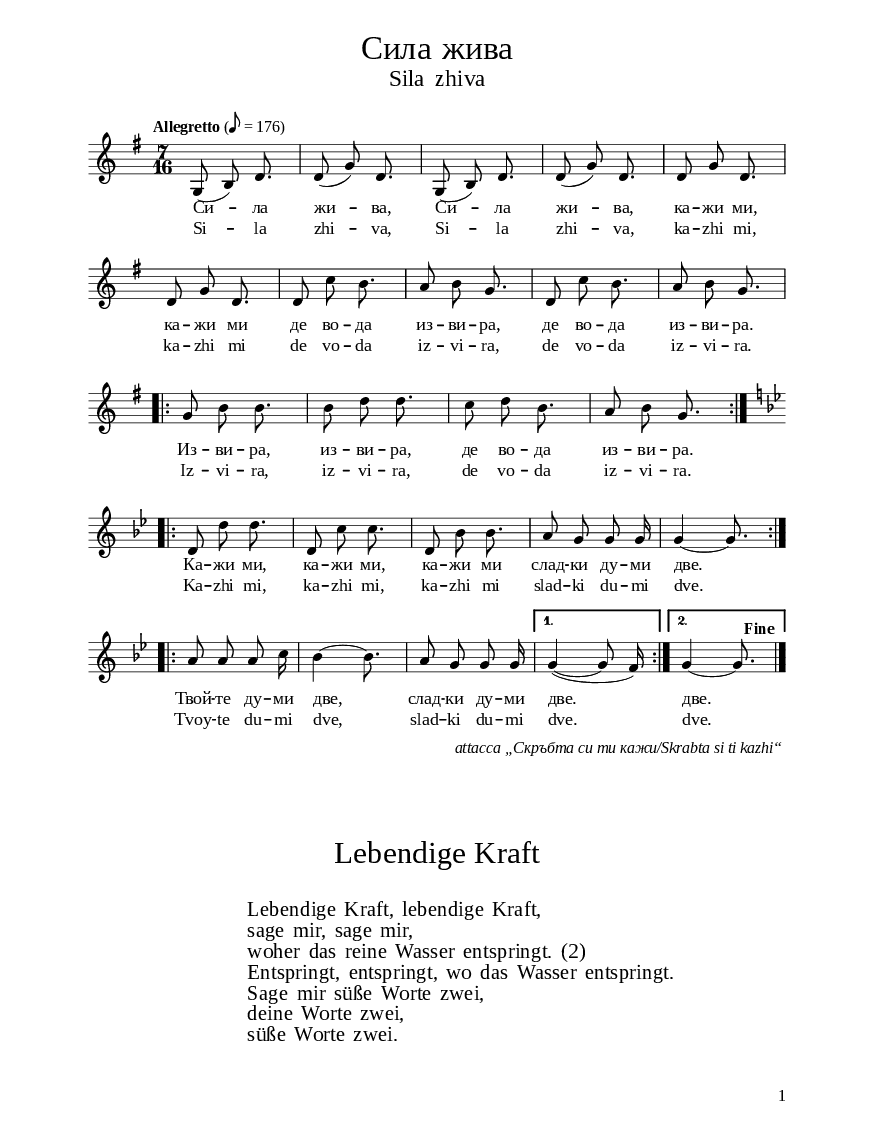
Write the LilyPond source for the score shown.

\version "2.22.0"

\paper {
  #(set-paper-size "a5")
}

\bookpart {
  \paper {
    print-all-headers = ##t
    print-page-number = ##t
    print-first-page-number = ##t

    % put page numbers on the bottom
    oddHeaderMarkup = \markup ""
    evenHeaderMarkup = \markup ""
    oddFooterMarkup = \markup
    \fill-line {
      ""
      \on-the-fly #print-page-number-check-first \fromproperty #'page:page-number-string
    }
    evenFooterMarkup = \markup
    \fill-line {
      \on-the-fly #print-page-number-check-first \fromproperty #'page:page-number-string
      ""
    }

    left-margin = 1.5\cm
    right-margin = 1.5\cm
    top-margin = 1.6\cm
    bottom-margin = 1.2\cm
    ragged-bottom = ##t % do not spread the staves to fill the whole vertical space

    % change lyrics and titles font (affects notes also)
    fonts =
    #(make-pango-font-tree
      "Times New Roman"
      "DejaVu Sans"
      "DejaVu Sans Mono"
      (/ (* staff-height pt) 3.6))

    % change distance between staves
    system-system-spacing =
    #'((basic-distance . 12)
       (minimum-distance . 6)
       (padding . 1)
       (stretchability . 12))
  }

  \header {
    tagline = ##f
  }

  \score{
    \layout {
      indent = 0.0\cm % remove first line indentation
      % ragged-last = ##t % do not spread last line to fill the whole space
      \context {
        \Score
        \omit BarNumber %remove bar numbers
      } % context

      \context {
        % change staff size
        \Staff
        fontSize = #+0 % affects notes size only
        \override StaffSymbol #'staff-space = #(magstep -3)
        \override StaffSymbol #'thickness = #0.5
        \override BarLine #'hair-thickness = #1
        %\override StaffSymbol #'ledger-line-thickness = #'(0 . 0)
      }

      \context {
        % adjust space between staff and lyrics and between the two lyric lines
        \Lyrics
        \override VerticalAxisGroup.nonstaff-relatedstaff-spacing = #'((basic-distance . 4.5))
        \override VerticalAxisGroup.nonstaff-nonstaff-spacing = #'((minimum-distance . 2))
      }
    } % layout

    \new Voice \absolute {
      \clef treble
      \key g \major
      \time 7/16
      %\tempo "Moderato" 8 = 160
      \tempo \markup {
        % make tempo note smaller
        \concat {
          "Allegretto" \normal-text { " (" }
          \teeny \general-align #Y #DOWN \note {8} #0.8
          \normal-text { " = 176)" }
        }
      }
      \autoBeamOff


      g8 ( b ) d'8. | d'8 ( g' ) d'8. | g8 ( b ) d'8. | d'8 ( g' ) d'8. | d'8 g' d'8. \break | % 6

      d'8 g' d'8. | d'8 c'' b'8. | a'8 b' g'8. | d'8 c'' b'8. | a'8 b' g'8. \break |

      \repeat volta 2 { g'8 b' b'8. | b'8 d'' d''8. | c''8 d''8 b'8. | a'8 b' g'8. } \break

      \key g \minor \repeat volta 2 { d'8 d'' d''8. | d'8 c'' c''8. | d'8 bes' bes'8. | a'8 g' g' g'16 | g'4 ~ g'8. } \break |

      \repeat volta 2 { a'8 a' a' c''16 | bes'4 ~ bes'8. | a'8 g' g' g'16 |} 
      \alternative { {  g'4 ( ~ g'8 f'16 )  | } { g'4~\tempo "   Fine" g'8. | \bar "|."} }


    }

    \addlyrics {
      Си -- ла жи
      -- ва, Си -- ла жи -- ва, ка -- жи ми, ка -- жи
      ми де во -- да из -- ви -- ра, де во -- да из
      -- ви -- ра. Из -- ви -- ра, из -- ви -- ра, де
      во -- да из -- ви -- ра. Ка -- жи ми, ка -- жи
      ми, ка -- жи ми слад -- ки ду -- ми две. Твой --
      те ду -- ми две, слад -- ки ду -- ми две.
      две.}

      \addlyrics {
        Si -- la zhi --
        va, Si -- la zhi -- va, ka -- zhi mi, ka -- zhi mi de vo -- da
        iz -- vi -- ra, de vo -- da iz -- vi -- ra. Iz -- vi -- ra, iz
        -- vi -- ra, de vo -- da iz -- vi -- ra. Ka -- zhi mi, ka --
        zhi mi, ka -- zhi mi slad -- ki du -- mi dve. Tvoy -- te du --
        mi dve, slad -- ki du -- mi dve. dve.}

        \header {
          title = \markup \column \normal-text \fontsize #2.5 {
            \center-align
            \line { Сила жива }
            \vspace #-0.6
            \center-align
            \line \fontsize #-3 { Sila zhiva }
            \vspace #-0.8
            \center-align
            \line \fontsize #-3 { " " }
          }
        }

        \midi{}

      } % score

\markup \halign #-3.21 \raise #2.8 \override #'(baseline-skip . 2) { 
    \column  { 
      \line  { 
        \italic \right-align { "attacca „Скръбта си ти кажи/Skrabta si ti kazhi“" }
      }
      \line  {" "}
      \line  {" "}
      \line  {" "}
      \line  {" "}
    }
} 


% include foreign translation(s) of the song
\version "2.22.0"

\markup \fill-line { \fontsize #6 "Lebendige Kraft" }
\markup \null
\markup \null
\markup \fontsize #+2.5 {
  \hspace #14
  \override #'(baseline-skip . 2)

  \column {
    \line { " " }
    \line { " " Lebendige Kraft, lebendige Kraft,}

    \line { " " sage mir, sage mir,}

    \line { " " woher das reine Wasser entspringt. (2)}

    \line { " " Entspringt, entspringt, wo das Wasser entspringt.}

    \line { " " Sage mir süße Worte zwei,}

    \line { " " deine Worte zwei,}

    \line { " " süße Worte zwei.}




  }


}


} % bookpart
